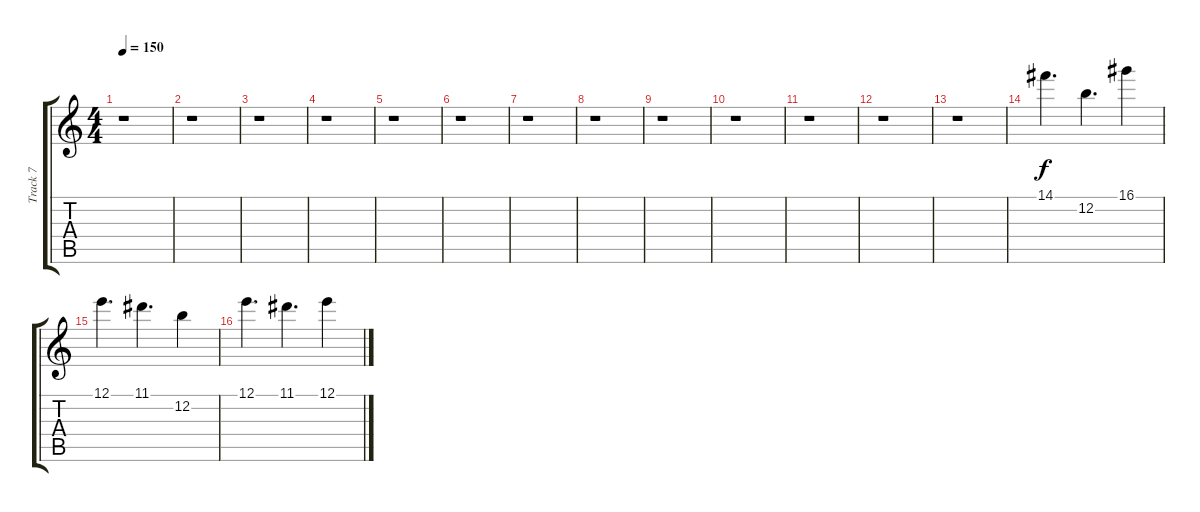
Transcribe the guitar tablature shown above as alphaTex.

\track ("Track 7" "Track 7") {instrument electricguitarclean}
\staff {score tabs}
\tuning (E4 B3 G3 D3 A2 E2) {hide}
\ts (4 4)
\tempo 150
\clef g2
\ks c
r.1{dy f} |
r.1 |
r.1 |
r.1 |
r.1 |
r.1 |
r.1 |
r.1 |
r.1 |
r.1 |
r.1 |
r.1 |
r.1 |
14.1.4{d} 12.2.4{d balance 12} 16.1.4{balance 10} |
12.1.4{d balance 9} 11.1.4{d balance 6} 12.2.4{balance 4} |
12.1.4{d balance 2} 11.1.4{d balance 4} 12.1.4{balance 6}
